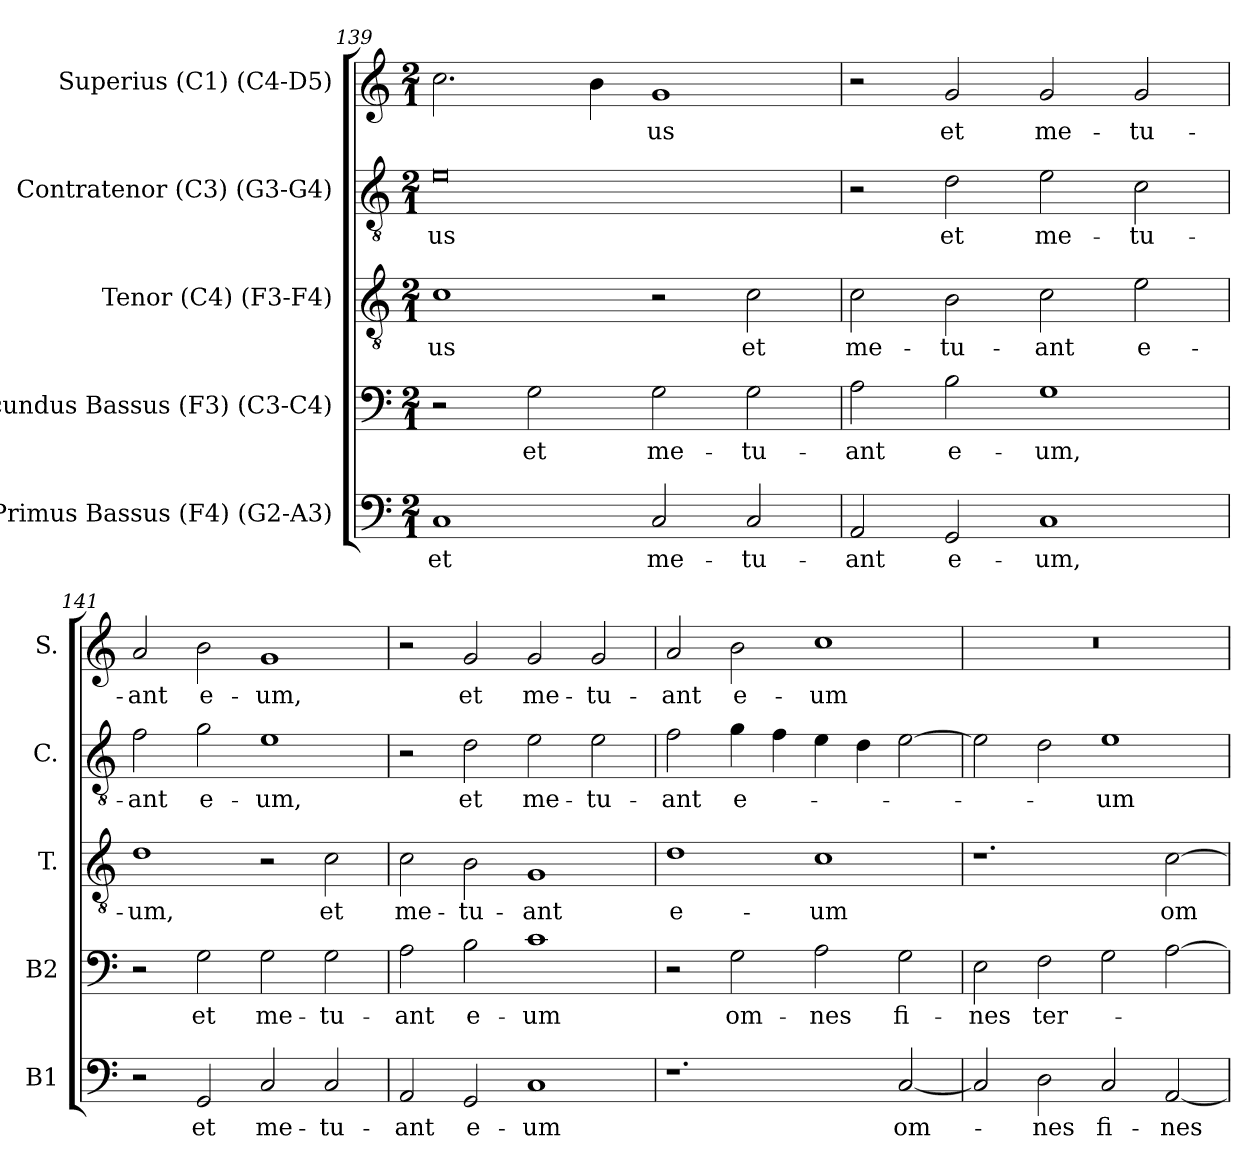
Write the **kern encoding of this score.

**kern	**text	**kern	**text	**kern	**text	**kern	**text	**kern	**text
*part5	*part5	*part4	*part4	*part3	*part3	*part2	*part2	*part1	*part1
*staff5	*staff5	*staff4	*staff4	*staff3	*staff3	*staff2	*staff2	*staff1	*staff1
*I"Primus Bassus (F4) (G2-A3)	*	*I"Secundus Bassus (F3) (C3-C4)	*	*I"Tenor (C4) (F3-F4)	*	*I"Contratenor (C3) (G3-G4)	*	*I"Superius (C1) (C4-D5)	*
*I'B1	*	*I'B2	*	*I'T.	*	*I'C.	*	*I'S.	*
*clefF4	*	*clefF4	*	*clefGv2	*	*clefGv2	*	*clefG2	*
*	*	*	*	*ITrd7c12	*	*ITrd7c12	*	*	*
*k[]	*	*k[]	*	*k[]	*	*k[]	*	*k[]	*
*C:	*	*C:	*	*C:	*	*C:	*	*C:	*
*M2/1	*	*M2/1	*	*M2/1	*	*M2/1	*	*M2/1	*
=139	=139	=139	=139	=139	=139	=139	=139	=139	=139
!	!LO:LY:b:color=#000000	!	!	!	!	!	!	!	!
!	!	!	!	!	!LO:LY:b:color=#000000	!	!	!	!
!	!	!	!	!	!	!	!LO:LY:b:color=#000000	!	!
1Ci	et	2r	.	1Ci	-us	0Ei	-us	2.cci\	.
!	!	!	!LO:LY:b:color=#000000	!	!	!	!	!	!
.	.	2Gi\	et	.	.	.	.	.	.
.	.	.	.	.	.	.	.	4bi\	.
!	!LO:LY:b:color=#000000	!	!	!	!	!	!	!	!
!	!	!	!LO:LY:b:color=#000000	!	!	!	!	!	!
!	!	!	!	!	!	!	!	!	!LO:LY:b:color=#000000
2Ci/	me-	2Gi\	me-	2r	.	.	.	1gi	-us
!	!LO:LY:b:color=#000000	!	!	!	!	!	!	!	!
!	!	!	!LO:LY:b:color=#000000	!	!	!	!	!	!
!	!	!	!	!	!LO:LY:b:color=#000000	!	!	!	!
2Ci/	-tu-	2Gi\	-tu-	2Ci\	et	.	.	.	.
!!LO:LB:g=z
=140	=140	=140	=140	=140	=140	=140	=140	=140	=140
!	!LO:LY:b:color=#000000	!	!	!	!	!	!	!	!
!	!	!	!LO:LY:b:color=#000000	!	!	!	!	!	!
!	!	!	!	!	!LO:LY:b:color=#000000	!	!	!	!
2AAi/	-ant	2Ai\	-ant	2Ci\	me-	2r	.	2r	.
!	!LO:LY:b:color=#000000	!	!	!	!	!	!	!	!
!	!	!	!LO:LY:b:color=#000000	!	!	!	!	!	!
!	!	!	!	!	!LO:LY:b:color=#000000	!	!	!	!
!	!	!	!	!	!	!	!LO:LY:b:color=#000000	!	!
!	!	!	!	!	!	!	!	!	!LO:LY:b:color=#000000
2GGi/	e-	2Bi\	e-	2BBi\	-tu-	2Di\	et	2gi/	et
!	!LO:LY:b:color=#000000	!	!	!	!	!	!	!	!
!	!	!	!LO:LY:b:color=#000000	!	!	!	!	!	!
!	!	!	!	!	!LO:LY:b:color=#000000	!	!	!	!
!	!	!	!	!	!	!	!LO:LY:b:color=#000000	!	!
!	!	!	!	!	!	!	!	!	!LO:LY:b:color=#000000
1Ci	-um,	1Gi	-um,	2Ci\	-ant	2Ei\	me-	2gi/	me-
!	!	!	!	!	!LO:LY:b:color=#000000	!	!	!	!
!	!	!	!	!	!	!	!LO:LY:b:color=#000000	!	!
!	!	!	!	!	!	!	!	!	!LO:LY:b:color=#000000
.	.	.	.	2Ei\	e-	2Ci\	-tu-	2gi/	-tu-
=141	=141	=141	=141	=141	=141	=141	=141	=141	=141
!	!	!	!	!	!LO:LY:b:color=#000000	!	!	!	!
!	!	!	!	!	!	!	!LO:LY:b:color=#000000	!	!
!	!	!	!	!	!	!	!	!	!LO:LY:b:color=#000000
2r	.	2r	.	1Di	-um,	2Fi\	-ant	2ai/	-ant
!	!LO:LY:b:color=#000000	!	!	!	!	!	!	!	!
!	!	!	!LO:LY:b:color=#000000	!	!	!	!	!	!
!	!	!	!	!	!	!	!LO:LY:b:color=#000000	!	!
!	!	!	!	!	!	!	!	!	!LO:LY:b:color=#000000
2GGi/	et	2Gi\	et	.	.	2Gi\	e-	2bi\	e-
!	!LO:LY:b:color=#000000	!	!	!	!	!	!	!	!
!	!	!	!LO:LY:b:color=#000000	!	!	!	!	!	!
!	!	!	!	!	!	!	!LO:LY:b:color=#000000	!	!
!	!	!	!	!	!	!	!	!	!LO:LY:b:color=#000000
2Ci/	me-	2Gi\	me-	2r	.	1Ei	-um,	1gi	-um,
!	!LO:LY:b:color=#000000	!	!	!	!	!	!	!	!
!	!	!	!LO:LY:b:color=#000000	!	!	!	!	!	!
!	!	!	!	!	!LO:LY:b:color=#000000	!	!	!	!
2Ci/	-tu-	2Gi\	-tu-	2Ci\	et	.	.	.	.
=142	=142	=142	=142	=142	=142	=142	=142	=142	=142
!	!LO:LY:b:color=#000000	!	!	!	!	!	!	!	!
!	!	!	!LO:LY:b:color=#000000	!	!	!	!	!	!
!	!	!	!	!	!LO:LY:b:color=#000000	!	!	!	!
2AAi/	-ant	2Ai\	-ant	2Ci\	me-	2r	.	2r	.
!	!LO:LY:b:color=#000000	!	!	!	!	!	!	!	!
!	!	!	!LO:LY:b:color=#000000	!	!	!	!	!	!
!	!	!	!	!	!LO:LY:b:color=#000000	!	!	!	!
!	!	!	!	!	!	!	!LO:LY:b:color=#000000	!	!
!	!	!	!	!	!	!	!	!	!LO:LY:b:color=#000000
2GGi/	e-	2Bi\	e-	2BBi\	-tu-	2Di\	et	2gi/	et
!	!LO:LY:b:color=#000000	!	!	!	!	!	!	!	!
!	!	!	!LO:LY:b:color=#000000	!	!	!	!	!	!
!	!	!	!	!	!LO:LY:b:color=#000000	!	!	!	!
!	!	!	!	!	!	!	!LO:LY:b:color=#000000	!	!
!	!	!	!	!	!	!	!	!	!LO:LY:b:color=#000000
1Ci	-um	1ci	-um	1GGi	-ant	2Ei\	me-	2gi/	me-
!	!	!	!	!	!	!	!LO:LY:b:color=#000000	!	!
!	!	!	!	!	!	!	!	!	!LO:LY:b:color=#000000
.	.	.	.	.	.	2Ei\	-tu-	2gi/	-tu-
=143	=143	=143	=143	=143	=143	=143	=143	=143	=143
!	!	!	!	!	!LO:LY:b:color=#000000	!	!	!	!
!	!	!	!	!	!	!	!LO:LY:b:color=#000000	!	!
!	!	!	!	!	!	!	!	!	!LO:LY:b:color=#000000
1.r	.	2r	.	1Di	e-	2Fi\	-ant	2ai/	-ant
!	!	!	!LO:LY:b:color=#000000	!	!	!	!	!	!
!	!	!	!	!	!	!	!LO:LY:b:color=#000000	!	!
!	!	!	!	!	!	!	!	!	!LO:LY:b:color=#000000
.	.	2Gi\	om-	.	.	4Gi\	e-	2bi\	e-
.	.	.	.	.	.	4Fi\	.	.	.
!	!	!	!LO:LY:b:color=#000000	!	!	!	!	!	!
!	!	!	!	!	!LO:LY:b:color=#000000	!	!	!	!
!	!	!	!	!	!	!	!	!	!LO:LY:b:color=#000000
.	.	2Ai\	-nes	1Ci	-um	4Ei\	.	1cci	-um
.	.	.	.	.	.	4Di\	.	.	.
!	!LO:LY:b:color=#000000	!	!	!	!	!	!	!	!
!	!	!	!LO:LY:b:color=#000000	!	!	!	!	!	!
[2Ci/	om-	2Gi\	fi-	.	.	[2Ei\	.	.	.
=144	=144	=144	=144	=144	=144	=144	=144	=144	=144
!	!	!	!LO:LY:b:color=#000000	!	!	!	!	!LO:N:vis=1	!
2Ci/]	.	2Ei\	-nes	1.r	.	2Ei\]	.	0r	.
!	!LO:LY:b:color=#000000	!	!	!	!	!	!	!	!
!	!	!	!LO:LY:b:color=#000000	!	!	!	!	!	!
2Di\	-nes	2Fi\	ter-	.	.	2Di\	.	.	.
!	!LO:LY:b:color=#000000	!	!	!	!	!	!	!	!
!	!	!	!	!	!	!	!LO:LY:b:color=#000000	!	!
2Ci/	fi-	2Gi\	.	.	.	1Ei	-um	.	.
!	!LO:LY:b:color=#000000	!	!	!	!	!	!	!	!
!	!	!	!	!	!LO:LY:b:color=#000000	!	!	!	!
[2AAi/	-nes	[2Ai\	.	[2Ci\	om-	.	.	.	.
=	=	=	=	=	=	=	=	=	=
*-	*-	*-	*-	*-	*-	*-	*-	*-	*-
